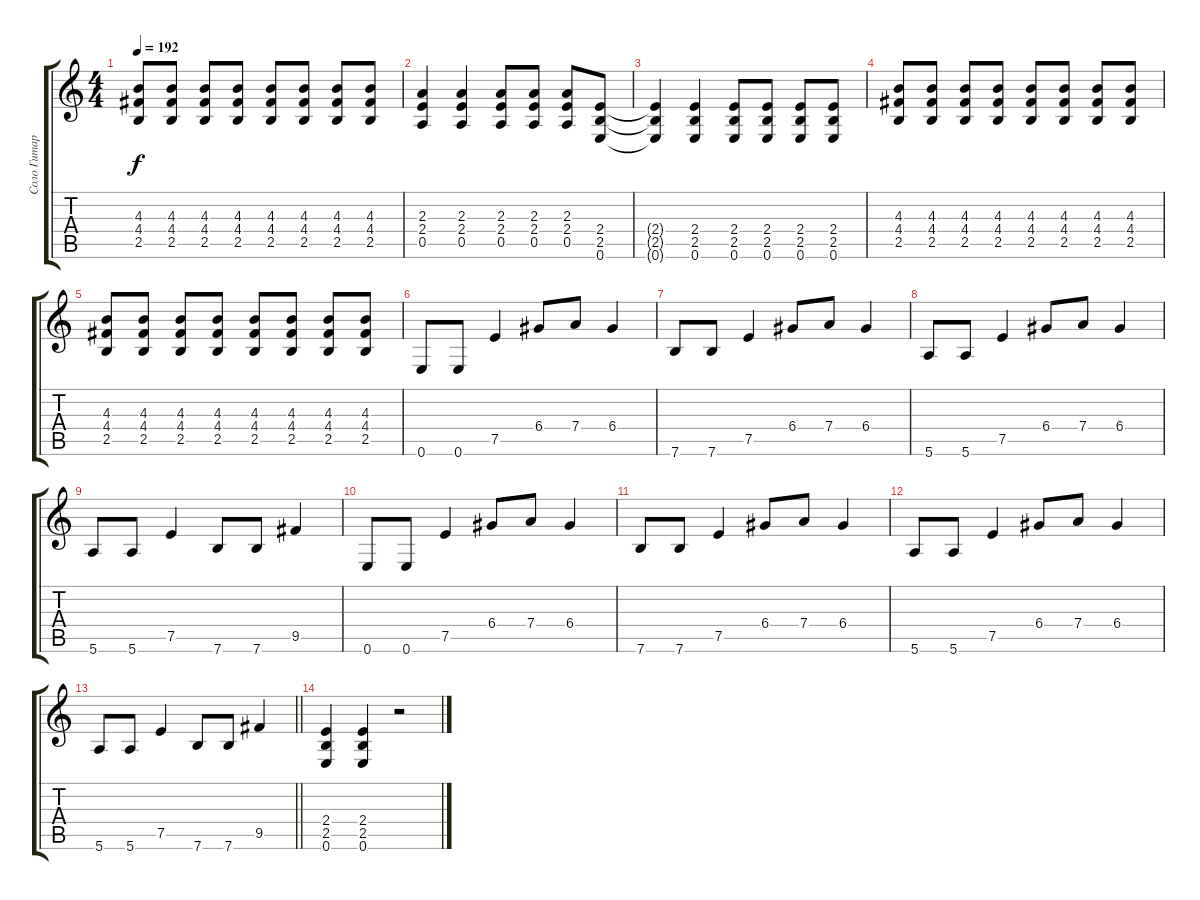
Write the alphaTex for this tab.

\track ("Соло Гитара (Brown Tom)" "Соло Гитар") {instrument distortionguitar}
\staff {score tabs}
\tuning (E4 B3 G3 D3 A2 E2) {hide}
\ts (4 4)
\tempo 192
\clef g2
\ks c
(4.3 4.4 2.5).8{dy f} (4.3 4.4 2.5).8 (4.3 4.4 2.5).8 (4.3 4.4 2.5).8 (4.3 4.4 2.5).8 (4.3 4.4 2.5).8 (4.3 4.4 2.5).8 (4.3 4.4 2.5).8 |
(2.3 2.4 0.5).4 (2.3 2.4 0.5).4 (2.3 2.4 0.5).8 (2.3 2.4 0.5).8 (2.3 2.4 0.5).8 (2.4 2.5 0.6).8 |
(2.4{t} 2.5{t} 0.6{t}).4 (2.4 2.5 0.6).4 (2.4 2.5 0.6).8 (2.4 2.5 0.6).8 (2.4 2.5 0.6).8 (2.4 2.5 0.6).8 |
(4.3 4.4 2.5).8 (4.3 4.4 2.5).8 (4.3 4.4 2.5).8 (4.3 4.4 2.5).8 (4.3 4.4 2.5).8 (4.3 4.4 2.5).8 (4.3 4.4 2.5).8 (4.3 4.4 2.5).8 |
(4.3 4.4 2.5).8 (4.3 4.4 2.5).8 (4.3 4.4 2.5).8 (4.3 4.4 2.5).8 (4.3 4.4 2.5).8 (4.3 4.4 2.5).8 (4.3 4.4 2.5).8 (4.3 4.4 2.5).8 |
0.6.8 0.6.8 7.5.4 6.4.8 7.4.8 6.4.4 |
7.6.8 7.6.8 7.5.4 6.4.8 7.4.8 6.4.4 |
5.6.8 5.6.8 7.5.4 6.4.8 7.4.8 6.4.4 |
5.6.8 5.6.8 7.5.4 7.6.8 7.6.8 9.5.4 |
0.6.8 0.6.8 7.5.4 6.4.8 7.4.8 6.4.4 |
7.6.8 7.6.8 7.5.4 6.4.8 7.4.8 6.4.4 |
5.6.8 5.6.8 7.5.4 6.4.8 7.4.8 6.4.4 |
\barLineRight lightlight
5.6.8 5.6.8 7.5.4 7.6.8 7.6.8 9.5.4 |
(2.4 2.5 0.6).4 (2.4 2.5 0.6).4 r.2
